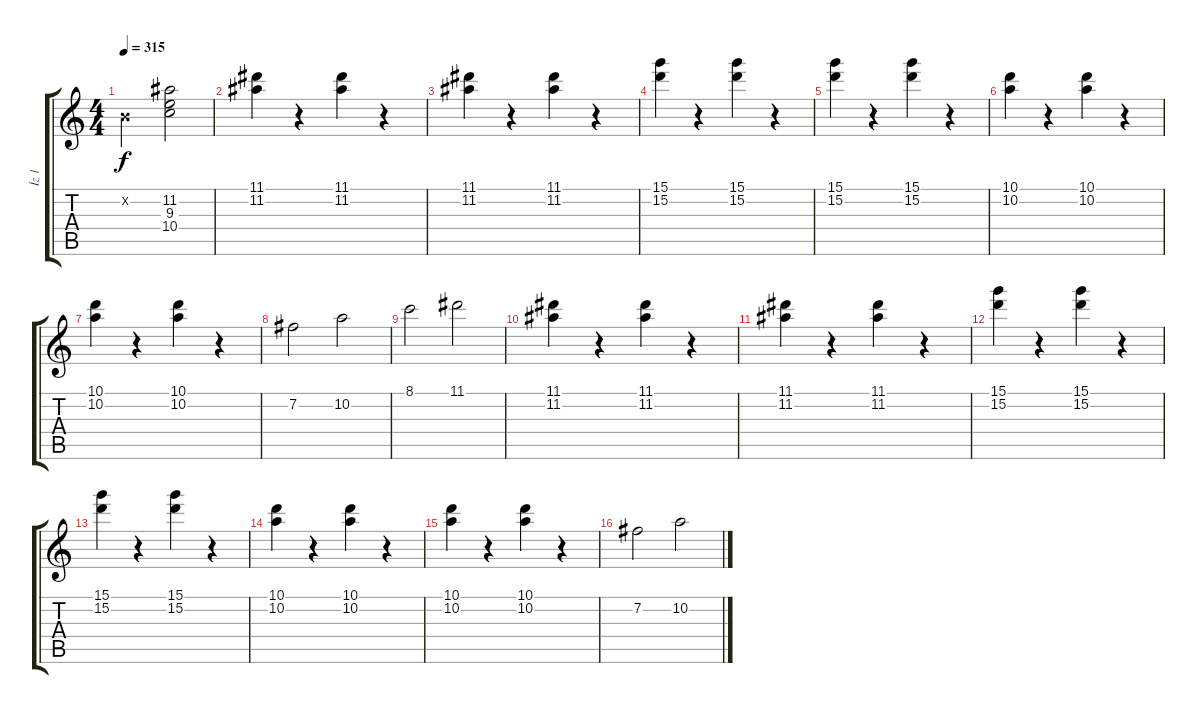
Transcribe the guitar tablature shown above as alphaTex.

\track ("İz 1" "İz 1") {instrument electricguitarclean}
\staff {score tabs}
\tuning (E4 B3 G3 D3 A2 E2) {hide}
\ts (4 4)
\tempo 315
\clef g2
\ks c
0.2{x}.2{dy f} (11.2 9.3 10.4).2 |
(11.1 11.2).4 r.4 (11.1 11.2).4 r.4 |
(11.1 11.2).4 r.4 (11.1 11.2).4 r.4 |
(15.1 15.2).4 r.4 (15.1 15.2).4 r.4 |
(15.1 15.2).4 r.4 (15.1 15.2).4 r.4 |
(10.1 10.2).4 r.4 (10.1 10.2).4 r.4 |
(10.1 10.2).4 r.4 (10.1 10.2).4 r.4 |
7.2.2 10.2.2 |
8.1.2 11.1.2 |
(11.1 11.2).4 r.4 (11.1 11.2).4 r.4 |
(11.1 11.2).4 r.4 (11.1 11.2).4 r.4 |
(15.1 15.2).4 r.4 (15.1 15.2).4 r.4 |
(15.1 15.2).4 r.4 (15.1 15.2).4 r.4 |
(10.1 10.2).4 r.4 (10.1 10.2).4 r.4 |
(10.1 10.2).4 r.4 (10.1 10.2).4 r.4 |
7.2.2 10.2.2
